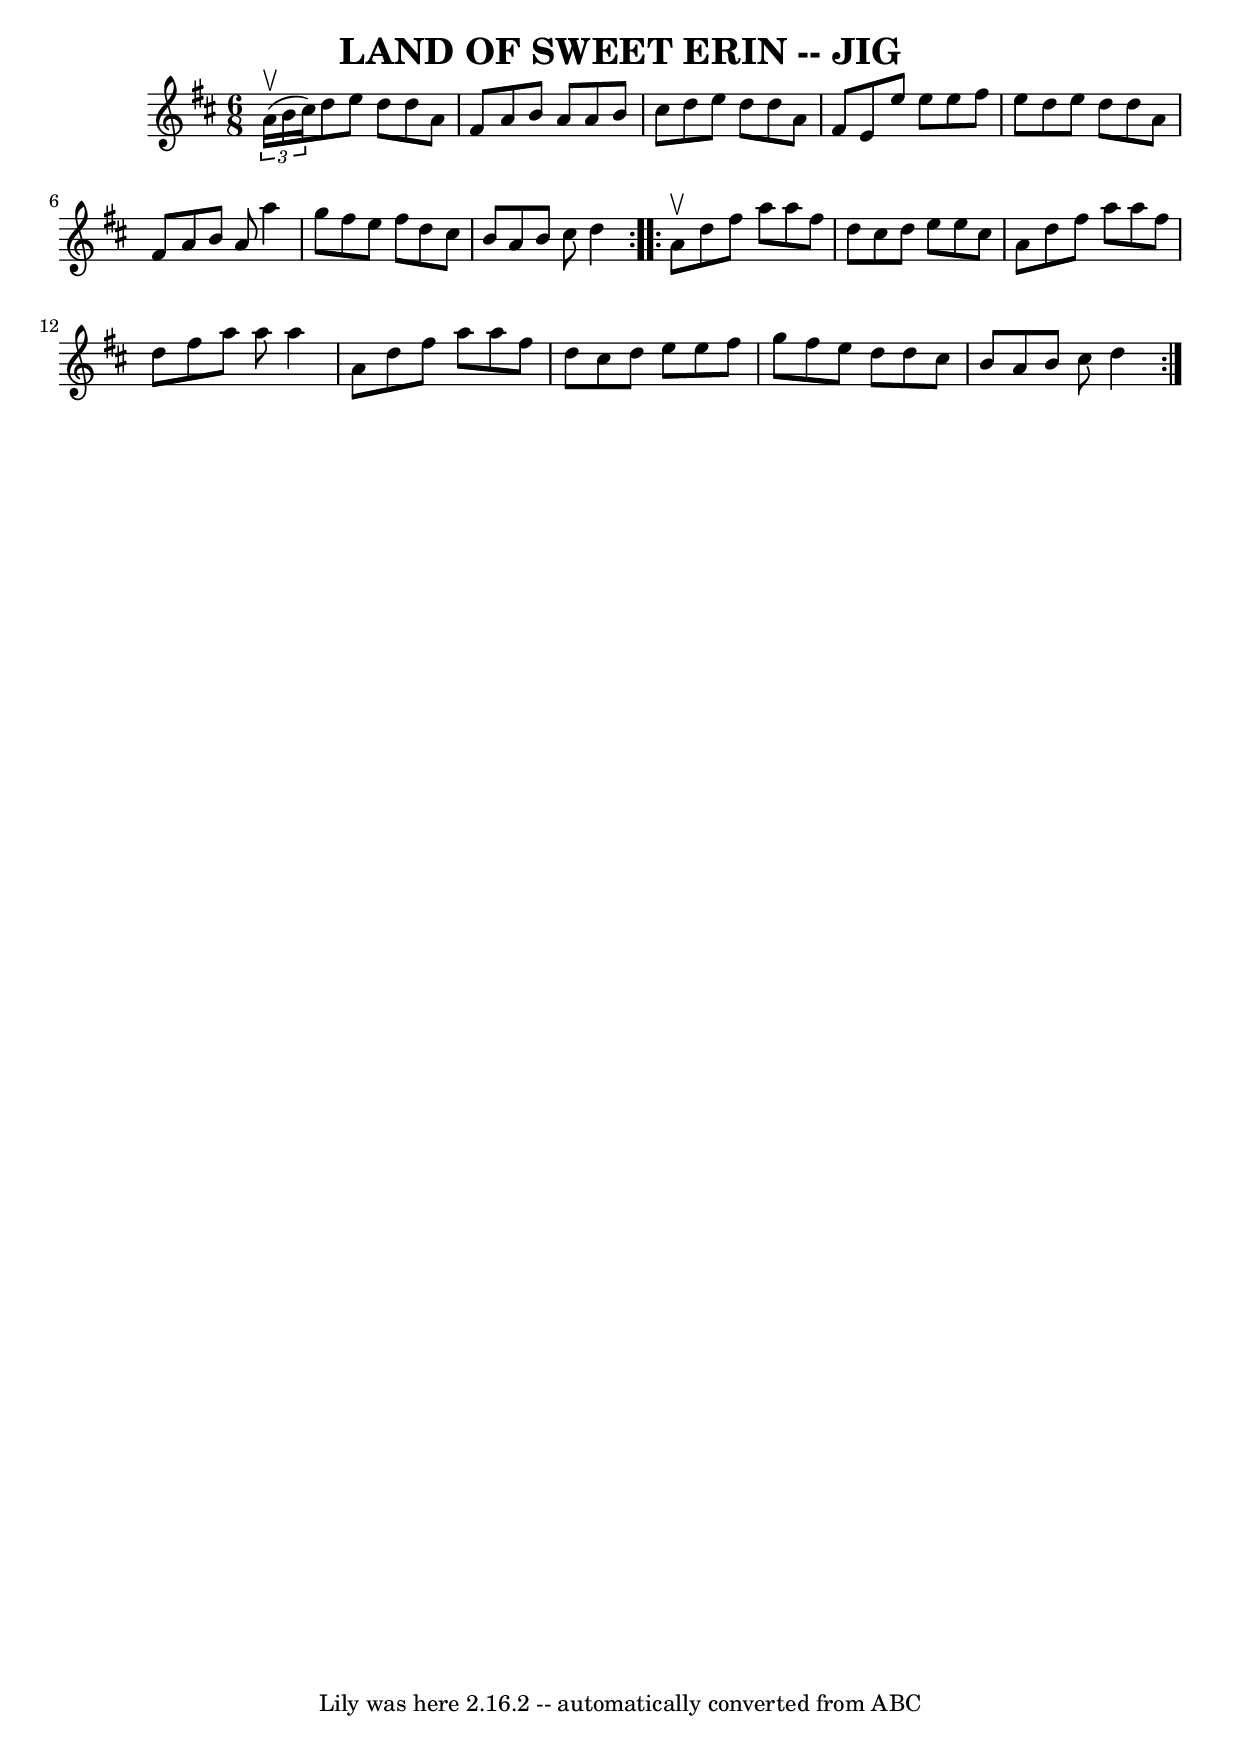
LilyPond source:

\version "2.16.2"
\include "Mammoth.ily"
\header {
  %% book = "Ryan's Mammoth Collection"
  crossRefNumber = "1"
  footnotes = "\\\\LAND OF SWEET ERIN.-First and 3d couples balance, swing to opposite\\\\places-balance there, swing to place; first couple down the centre,\\\\back-cast off, right and left."
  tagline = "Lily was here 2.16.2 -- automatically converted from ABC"
  title = "LAND OF SWEET ERIN -- JIG"

}
voicedefault =  {



  \repeat volta 2 {

    \time 6/8 
    \key d \major
    \times 2/3 { a'16^\upbow(b'16 cis''16) 
	       } 
    |
    d''8 e''8 d''8 d''8 a'8 fis'8  |
    a'8 b'8  
    a'8 a'8 b'8 cis''8  |
    d''8 e''8 d''8 d''8 a'8   
    fis'8  |
    e'8 e''8 e''8 e''8 fis''8 e''8  |
    
    d''8 e''8 d''8 d''8 a'8 fis'8  |
    a'8 b'8 a'8    
    a''4 g''8  |
    fis''8 e''8 fis''8 d''8 cis''8 b'8  
    |
    a'8 b'8 cis''8 d''4  
  } 
  \repeat volta 2 {
    a'8^\upbow 
    |
    d''8 fis''8 a''8 a''8 fis''8 d''8  |
    cis''8  
    d''8 e''8 e''8 cis''8 a'8  |
    d''8 fis''8 a''8    
    a''8 fis''8 d''8  |
    fis''8 a''8 a''8 a''4 a'8  
    |
    d''8 fis''8 a''8 a''8 fis''8 d''8  |
    
    cis''8 d''8 e''8 e''8 fis''8 g''8  |
    fis''8 e''8    
    d''8 d''8 cis''8 b'8  |
    a'8 b'8 cis''8 d''4  
  }   

}

\score{
  <<

    \context Staff="default"
    {
      \voicedefault 
      
    }

  >>
  \layout {
    
  }
  \midi {
  }

}
